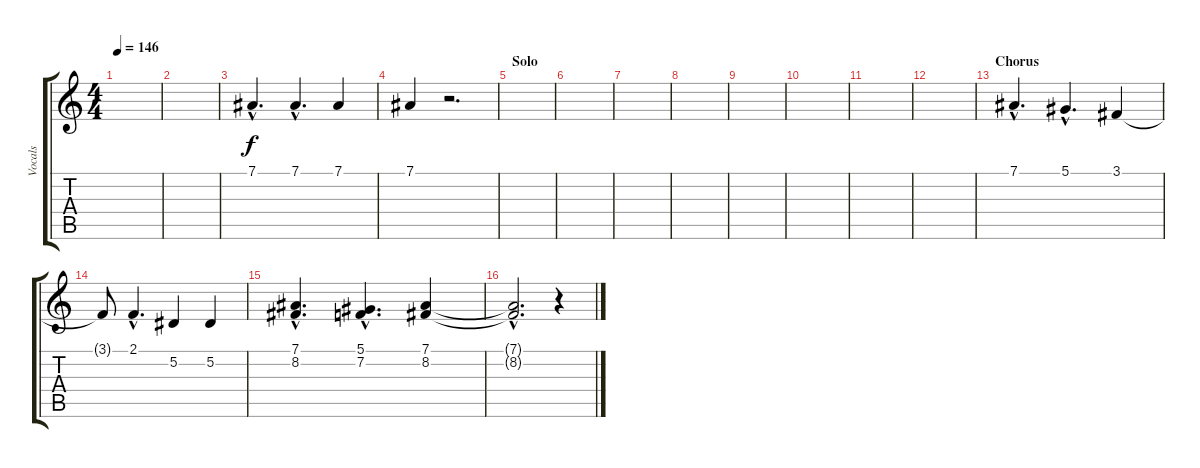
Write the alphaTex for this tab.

\track ("Vocals" "Vocals") {instrument oboe}
\staff {score tabs}
\tuning (Eb4 Bb3 Gb3 Db3 Ab2 Eb2) {hide}
\ts (4 4)
\tempo 146
\clef g2
\ks c
|
|
7.1{hac}.4{d} 7.1{hac}.4{d} 7.1.4 |
7.1.4 r.2{d} |
\section ("" "Solo")
|
|
|
|
|
|
|
|
\section ("" "Chorus")
7.1{hac}.4{d} 5.1{hac}.4{d} 3.1.4 |
3.1{t}.8 2.1{hac}.4{d} 5.2.4 5.2.4 |
(7.1{hac} 8.2{hac}).4{d} (5.1{hac} 7.2{hac}).4{d} (7.1 8.2).4 |
(7.1{hac t} 8.2{hac t}).2{d} r.4
